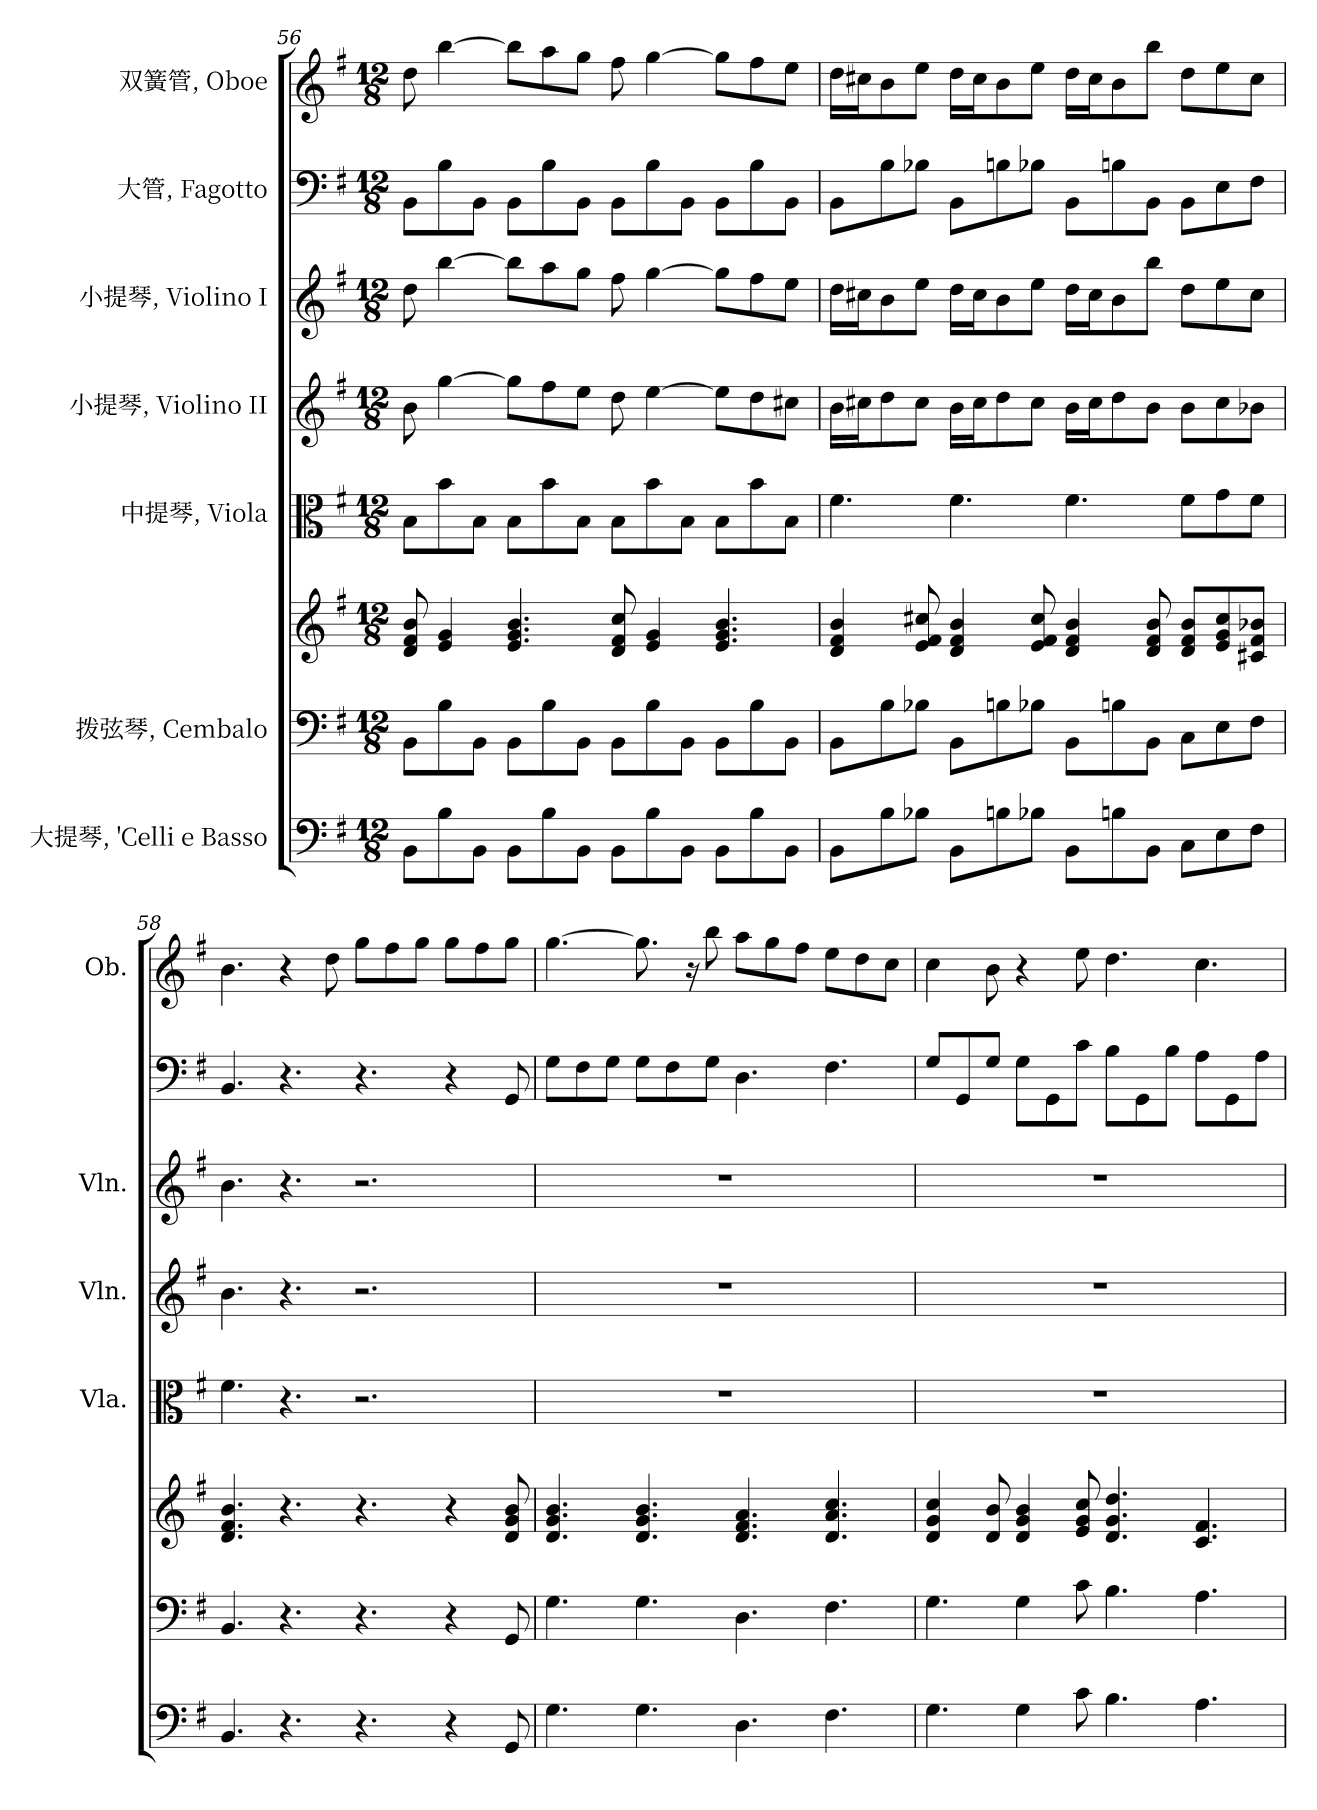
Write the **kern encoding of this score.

**kern	**kern	**kern	**kern	**kern	**kern	**kern	**kern
*part7	*part6	*part6	*part5	*part4	*part3	*part2	*part1
*staff8	*staff7	*staff6	*staff5	*staff4	*staff3	*staff2	*staff1
*I"大提琴, 'Celli e Basso	*I"拨弦琴, Cembalo	*	*I"中提琴, Viola	*I"小提琴, Violino II	*I"小提琴, Violino I	*I"大管, Fagotto	*I"双簧管, Oboe
*	*	*	*I'Vla.	*I'Vln.	*I'Vln.	*	*I'Ob.
!!LO:PB:g=z
*clefF4	*clefF4	*clefG2	*clefC3	*clefG2	*clefG2	*clefF4	*clefG2
*k[f#]	*k[f#]	*k[f#]	*k[f#]	*k[f#]	*k[f#]	*k[f#]	*k[f#]
*M12/8	*M12/8	*M12/8	*M12/8	*M12/8	*M12/8	*M12/8	*M12/8
=56	=56	=56	=56	=56	=56	=56	=56
8BB\L	8BB\L	8d/ 8f#/ 8b/	8B\L	8b\	8dd\	8BB\L	8dd\
8B\	8B\	4e/ 4g/	8b\	[4gg\	[4bb\	8B\	[4bb\
8BB\J	8BB\J	.	8B\J	.	.	8BB\J	.
8BB\L	8BB\L	4.e/ 4.g/ 4.b/	8B\L	8gg\L]	8bb\L]	8BB\L	8bb\L]
8B\	8B\	.	8b\	8ff#\	8aa\	8B\	8aa\
8BB\J	8BB\J	.	8B\J	8ee\J	8gg\J	8BB\J	8gg\J
8BB\L	8BB\L	8d/ 8f#/ 8cc/	8B\L	8dd\	8ff#\	8BB\L	8ff#\
8B\	8B\	4e/ 4g/	8b\	[4ee\	[4gg\	8B\	[4gg\
8BB\J	8BB\J	.	8B\J	.	.	8BB\J	.
8BB\L	8BB\L	4.e/ 4.g/ 4.b/	8B\L	8ee\L]	8gg\L]	8BB\L	8gg\L]
8B\	8B\	.	8b\	8dd\	8ff#\	8B\	8ff#\
8BB\J	8BB\J	.	8B\J	8cc#X\J	8ee\J	8BB\J	8ee\J
=57	=57	=57	=57	=57	=57	=57	=57
8BB\L	8BB\L	4d/ 4f#/ 4b/	4.f#\	16b\LL	16dd\LL	8BB\L	16dd\LL
.	.	.	.	16cc#X\J	16cc#X\J	.	16cc#X\J
8B\	8B\	.	.	8dd\	8b\	8B\	8b\
8B-X\J	8B-X\J	8e/ 8f#/ 8cc#X/	.	8cc#\J	8ee\J	8B-X\J	8ee\J
8BB\L	8BB\L	4d/ 4f#/ 4b/	4.f#\	16b\LL	16dd\LL	8BB\L	16dd\LL
.	.	.	.	16cc#\J	16cc#\J	.	16cc#\J
8Bn\	8Bn\	.	.	8dd\	8b\	8Bn\	8b\
8B-X\J	8B-X\J	8e/ 8f#/ 8cc#/	.	8cc#\J	8ee\J	8B-X\J	8ee\J
8BB\L	8BB\L	4d/ 4f#/ 4b/	4.f#\	16b\LL	16dd\LL	8BB\L	16dd\LL
.	.	.	.	16cc#\J	16cc#\J	.	16cc#\J
8Bn\	8Bn\	.	.	8dd\	8b\	8Bn\	8b\
8BB\J	8BB\J	8d/ 8f#/ 8b/	.	8b\J	8bb\J	8BB\J	8bb\J
8C\L	8C\L	8d/ 8f#/ 8b/L	8f#\L	8b\L	8dd\L	8BB\L	8dd\L
8E\	8E\	8e/ 8g/ 8cc#/	8g\	8cc#\	8ee\	8E\	8ee\
8F#\J	8F#\J	8c#X/ 8f#/ 8b-X/J	8f#\J	8b-X\J	8cc#\J	8F#\J	8cc#\J
!!LO:PB:g=z
=58	=58	=58	=58	=58	=58	=58	=58
4.BB/	4.BB/	4.d/ 4.f#/ 4.b/	4.f#\	4.b\	4.b\	4.BB/	4.b\
4.r	4.r	4.r	4.r	4.r	4.r	4.r	4r
.	.	.	.	.	.	.	8dd\
4.r	4.r	4.r	2.r	2.r	2.r	4.r	8gg\L
.	.	.	.	.	.	.	8ff#\
.	.	.	.	.	.	.	8gg\J
4r	4r	4r	.	.	.	4r	8gg\L
.	.	.	.	.	.	.	8ff#\
8GG/	8GG/	8d/ 8g/ 8b/	.	.	.	8GG/	8gg\J
=59	=59	=59	=59	=59	=59	=59	=59
4.G\	4.G\	4.d/ 4.g/ 4.b/	1.r	1.r	1.r	8G\L	[4.gg\
.	.	.	.	.	.	8F#\	.
.	.	.	.	.	.	8G\J	.
4.G\	4.G\	4.d/ 4.g/ 4.b/	.	.	.	8G\L	8.gg\]
.	.	.	.	.	.	8F#\	.
.	.	.	.	.	.	.	16r
.	.	.	.	.	.	8G\J	8bb\
4.D\	4.D\	4.d/ 4.f#/ 4.a/	.	.	.	4.D\	8aa\L
.	.	.	.	.	.	.	8gg\
.	.	.	.	.	.	.	8ff#\J
4.F#\	4.F#\	4.d/ 4.a/ 4.cc/	.	.	.	4.F#\	8ee\L
.	.	.	.	.	.	.	8dd\
.	.	.	.	.	.	.	8cc\J
=60	=60	=60	=60	=60	=60	=60	=60
4.G\	4.G\	4d/ 4g/ 4cc/	1.r	1.r	1.r	8G/L	4cc\
.	.	.	.	.	.	8GG/	.
.	.	8d/ 8b/	.	.	.	8G/J	8b\
4G\	4G\	4d/ 4g/ 4b/	.	.	.	8G\L	4r
.	.	.	.	.	.	8GG\	.
8c\	8c\	8e/ 8g/ 8cc/	.	.	.	8c\J	8ee\
4.B\	4.B\	4.d/ 4.g/ 4.dd/	.	.	.	8B\L	4.dd\
.	.	.	.	.	.	8GG\	.
.	.	.	.	.	.	8B\J	.
4.A\	4.A\	4.c/ 4.f#/	.	.	.	8A\L	4.cc\
.	.	.	.	.	.	8GG\	.
.	.	.	.	.	.	8A\J	.
=	=	=	=	=	=	=	=
*-	*-	*-	*-	*-	*-	*-	*-
